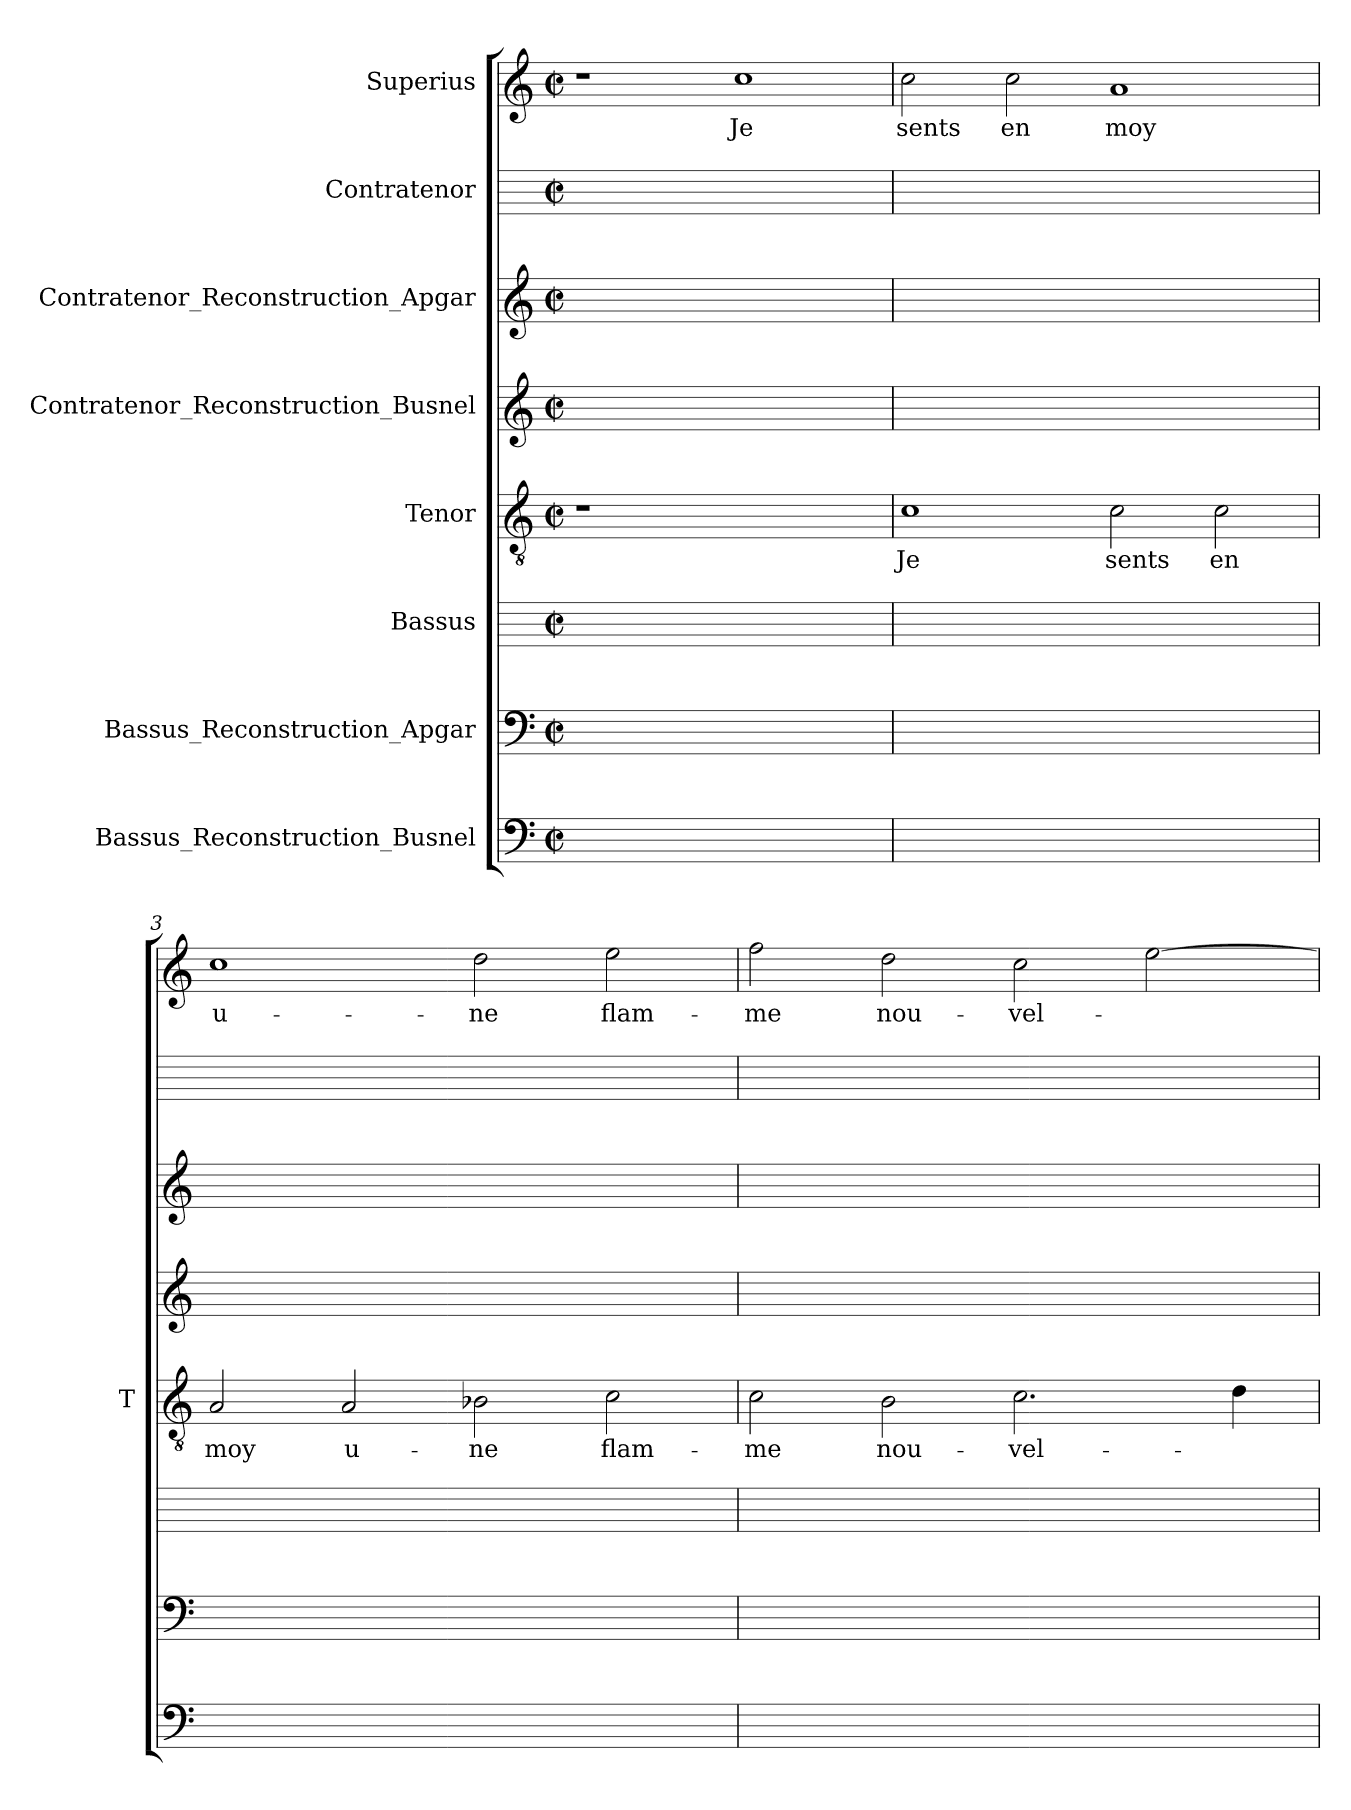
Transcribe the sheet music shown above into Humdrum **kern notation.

**kern	**kern	**kern	**kern	**text	**kern	**kern	**kern	**kern	**text
*part8	*part7	*part6	*part5	*part5	*part4	*part3	*part2	*part1	*part1
*staff8	*staff7	*staff6	*staff5	*staff5	*staff4	*staff3	*staff2	*staff1	*staff1
*I"Bassus_Reconstruction_Busnel	*I"Bassus_Reconstruction_Apgar	*I"Bassus	*I"Tenor	*	*I"Contratenor_Reconstruction_Busnel	*I"Contratenor_Reconstruction_Apgar	*I"Contratenor	*I"Superius	*
*	*	*	*I'T	*	*	*	*	*	*
*clefF4	*clefF4	*	*clefGv2	*	*clefG2	*clefG2	*	*clefG2	*
*k[]	*k[]	*	*k[]	*	*k[]	*k[]	*	*k[]	*
*C:	*C:	*	*C:	*	*C:	*C:	*	*C:	*
*M2/2	*M2/2	*M2/2	*M2/2	*	*M2/2	*M2/2	*M2/2	*M2/2	*
*met(c|)	*met(c|)	*met(c|)	*met(c|)	*	*met(c|)	*met(c|)	*met(c|)	*met(c|)	*
=1	=1	=1	=1	=1	=1	=1	=1	=1	=1
0ryy	0ryy	0ryy	1r	.	0ryy	0ryy	0ryy	1r	.
.	.	.	1ryy	.	.	.	.	1cc	-Je
=2	=2	=2	=2	=2	=2	=2	=2	=2	=2
0ryy	0ryy	0ryy	1c	-Je	0ryy	0ryy	0ryy	2cc	-sents
.	.	.	.	.	.	.	.	2cc	-en
.	.	.	2c	-sents	.	.	.	1a	-moy
.	.	.	2c	-en	.	.	.	.	.
=3	=3	=3	=3	=3	=3	=3	=3	=3	=3
0ryy	0ryy	0ryy	2A	-moy	0ryy	0ryy	0ryy	1cc	u-
.	.	.	2A	u-	.	.	.	.	.
.	.	.	2B-X	-ne	.	.	.	2dd	-ne
.	.	.	2c	flam-	.	.	.	2ee	flam-
=4	=4	=4	=4	=4	=4	=4	=4	=4	=4
0ryy	0ryy	0ryy	2c	-me	0ryy	0ryy	0ryy	2ff	-me
.	.	.	2B	nou-	.	.	.	2dd	nou-
.	.	.	2.c	vel-	.	.	.	2cc	vel-
.	.	.	.	.	.	.	.	[2ee	.
.	.	.	4d	.	.	.	.	.	.
=	=	=	=	=	=	=	=	=	=
*-	*-	*-	*-	*-	*-	*-	*-	*-	*-
